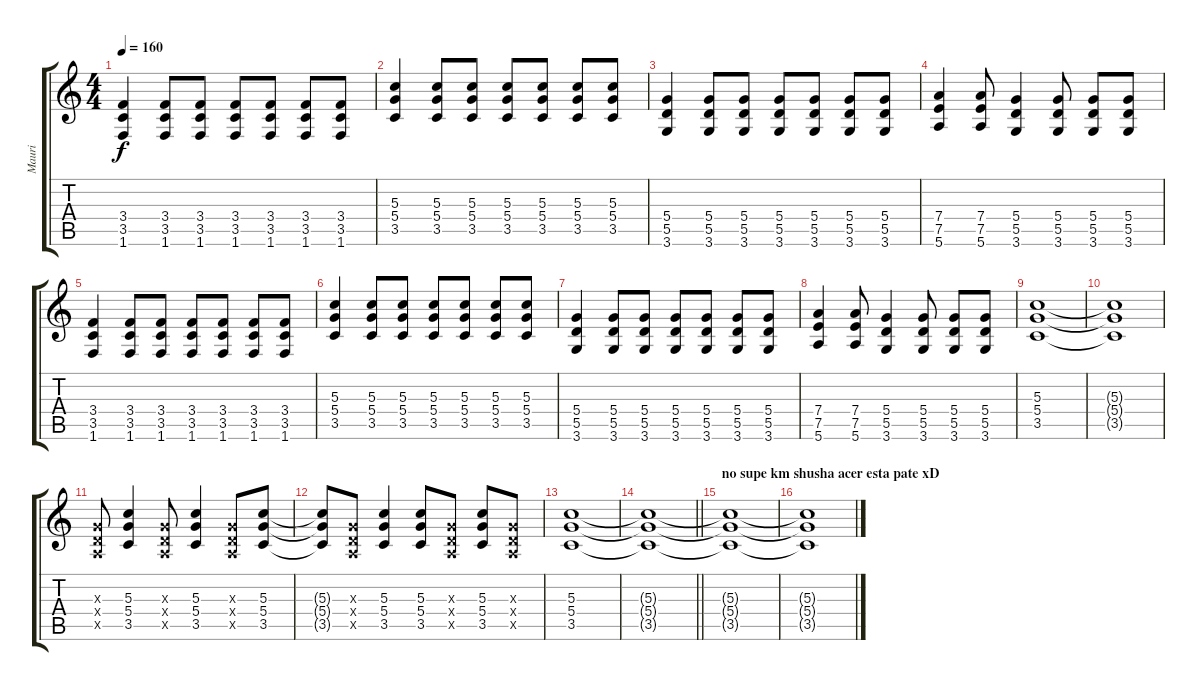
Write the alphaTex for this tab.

\track ("Mauri" "Mauri") {instrument overdrivenguitar}
\staff {score tabs}
\tuning (E4 B3 G3 D3 A2 E2) {hide}
\ts (4 4)
\tempo 160
\clef g2
\ks c
(3.4 3.5 1.6).4{dy f} (3.4 3.5 1.6).8 (3.4 3.5 1.6).8 (3.4 3.5 1.6).8 (3.4 3.5 1.6).8 (3.4 3.5 1.6).8 (3.4 3.5 1.6).8 |
(5.3 5.4 3.5).4 (5.3 5.4 3.5).8 (5.3 5.4 3.5).8 (5.3 5.4 3.5).8 (5.3 5.4 3.5).8 (5.3 5.4 3.5).8 (5.3 5.4 3.5).8 |
(5.4 5.5 3.6).4 (5.4 5.5 3.6).8 (5.4 5.5 3.6).8 (5.4 5.5 3.6).8 (5.4 5.5 3.6).8 (5.4 5.5 3.6).8 (5.4 5.5 3.6).8 |
(7.4 7.5 5.6).4 (7.4 7.5 5.6).8 (5.4 5.5 3.6).4 (5.4 5.5 3.6).8 (5.4 5.5 3.6).8 (5.4 5.5 3.6).8 |
(3.4 3.5 1.6).4 (3.4 3.5 1.6).8 (3.4 3.5 1.6).8 (3.4 3.5 1.6).8 (3.4 3.5 1.6).8 (3.4 3.5 1.6).8 (3.4 3.5 1.6).8 |
(5.3 5.4 3.5).4 (5.3 5.4 3.5).8 (5.3 5.4 3.5).8 (5.3 5.4 3.5).8 (5.3 5.4 3.5).8 (5.3 5.4 3.5).8 (5.3 5.4 3.5).8 |
(5.4 5.5 3.6).4 (5.4 5.5 3.6).8 (5.4 5.5 3.6).8 (5.4 5.5 3.6).8 (5.4 5.5 3.6).8 (5.4 5.5 3.6).8 (5.4 5.5 3.6).8 |
(7.4 7.5 5.6).4 (7.4 7.5 5.6).8 (5.4 5.5 3.6).4 (5.4 5.5 3.6).8 (5.4 5.5 3.6).8 (5.4 5.5 3.6).8 |
(5.3 5.4 3.5).1 |
(5.3{t} 5.4{t} 3.5{t}).1 |
(0.3{x} 0.4{x} 0.5{x}).8 (5.3 5.4 3.5).4 (0.3{x} 0.4{x} 0.5{x}).8 (5.3 5.4 3.5).4 (0.3{x} 0.4{x} 0.5{x}).8 (5.3 5.4 3.5).8 |
(5.3{t} 5.4{t} 3.5{t}).8 (0.3{x} 0.4{x} 0.5{x}).8 (5.3 5.4 3.5).4 (5.3 5.4 3.5).8 (0.3{x} 0.4{x} 0.5{x}).8 (5.3 5.4 3.5).8 (0.3{x} 0.4{x} 0.5{x}).8 |
(5.3 5.4 3.5).1 |
\barLineRight lightlight
(5.3{t} 5.4{t} 3.5{t}).1 |
\section ("" "no supe km shusha acer esta pate xD")
(5.3{t} 5.4{t} 3.5{t}).1 |
(5.3{t} 5.4{t} 3.5{t}).1
